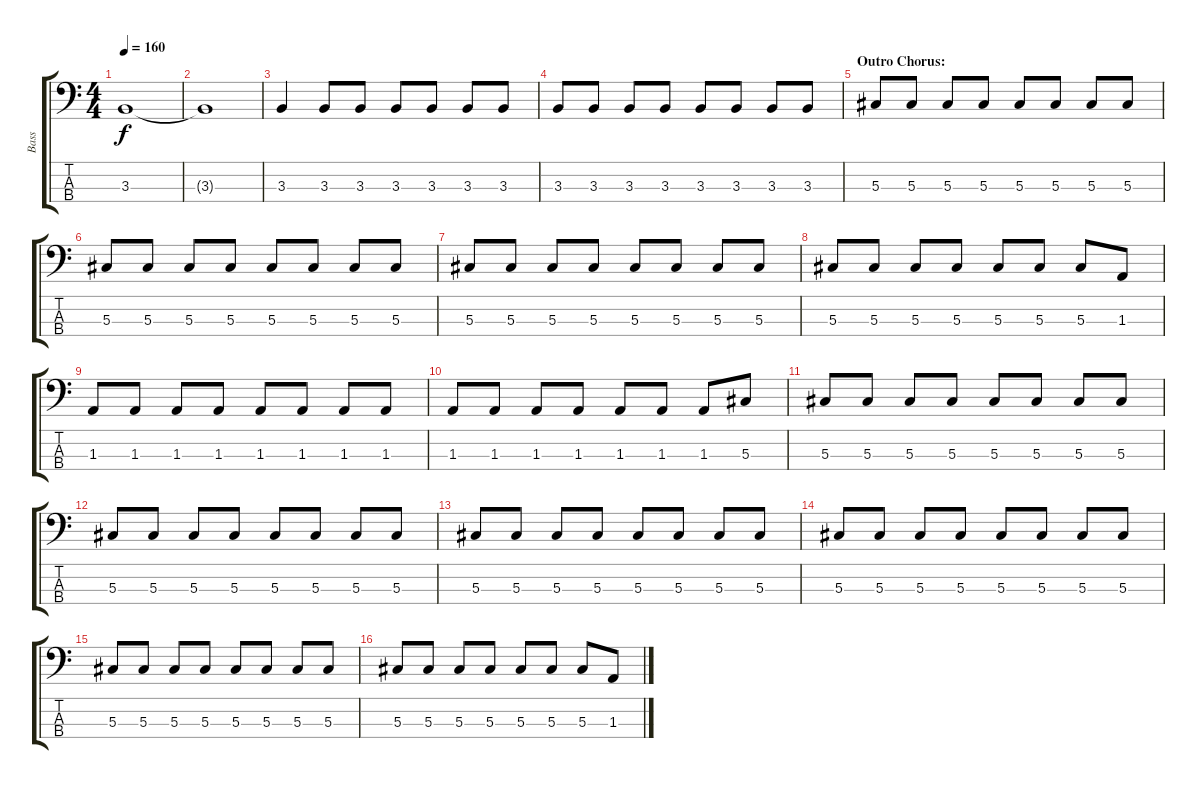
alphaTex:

\track ("Bass" "Bass") {instrument electricbasspick}
\staff {score tabs}
\tuning (Gb2 Db2 Ab1 Db1) {hide}
\ts (4 4)
\tempo 160
\clef f4
\ks c
3.3{t}.1{dy f} |
3.3{t}.1 |
3.3.4 3.3.8 3.3.8 3.3.8 3.3.8 3.3.8 3.3.8 |
3.3.8 3.3.8 3.3.8 3.3.8 3.3.8 3.3.8 3.3.8 3.3.8 |
\section ("" "Outro Chorus:")
5.3.8 5.3.8 5.3.8 5.3.8 5.3.8 5.3.8 5.3.8 5.3.8 |
5.3.8 5.3.8 5.3.8 5.3.8 5.3.8 5.3.8 5.3.8 5.3.8 |
5.3.8 5.3.8 5.3.8 5.3.8 5.3.8 5.3.8 5.3.8 5.3.8 |
5.3.8 5.3.8 5.3.8 5.3.8 5.3.8 5.3.8 5.3.8 1.3.8 |
1.3.8 1.3.8 1.3.8 1.3.8 1.3.8 1.3.8 1.3.8 1.3.8 |
1.3.8 1.3.8 1.3.8 1.3.8 1.3.8 1.3.8 1.3.8 5.3.8 |
5.3.8 5.3.8 5.3.8 5.3.8 5.3.8 5.3.8 5.3.8 5.3.8 |
5.3.8 5.3.8 5.3.8 5.3.8 5.3.8 5.3.8 5.3.8 5.3.8 |
5.3.8 5.3.8 5.3.8 5.3.8 5.3.8 5.3.8 5.3.8 5.3.8 |
5.3.8 5.3.8 5.3.8 5.3.8 5.3.8 5.3.8 5.3.8 5.3.8 |
5.3.8 5.3.8 5.3.8 5.3.8 5.3.8 5.3.8 5.3.8 5.3.8 |
5.3.8 5.3.8 5.3.8 5.3.8 5.3.8 5.3.8 5.3.8 1.3.8
